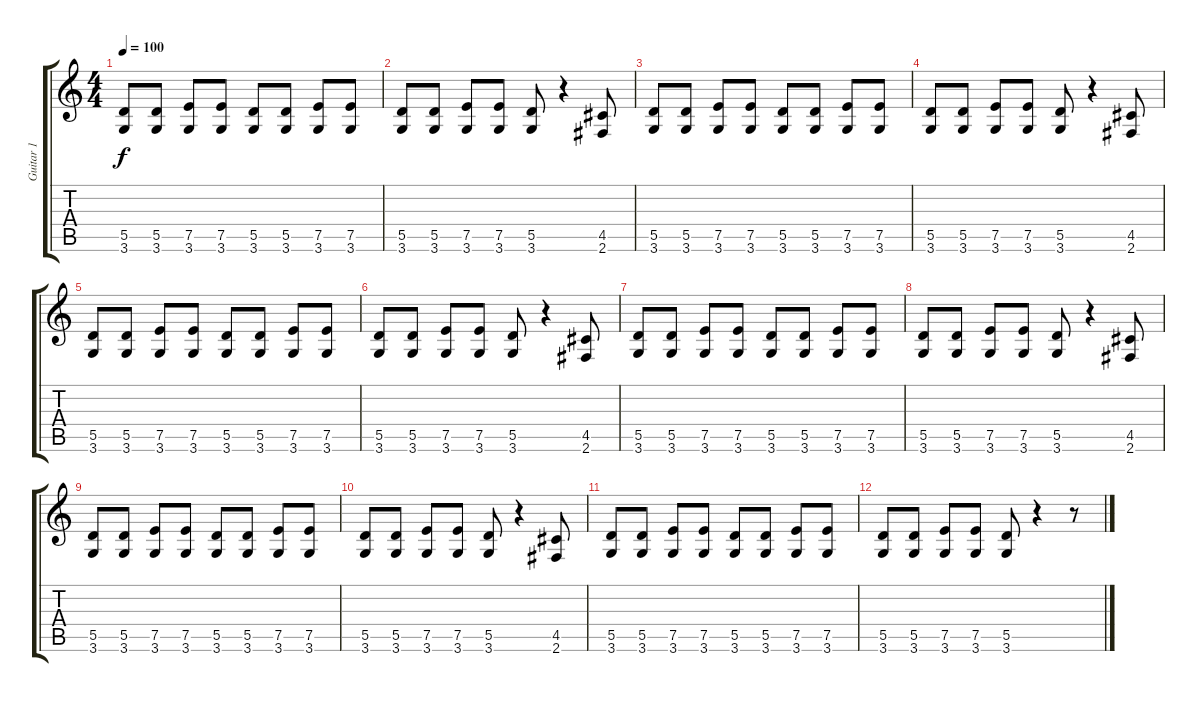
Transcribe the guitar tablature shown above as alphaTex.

\track ("Guitar 1" "Guitar 1") {instrument distortionguitar}
\staff {score tabs}
\tuning (E4 B3 G3 D3 A2 E2) {hide}
\ts (4 4)
\tempo 100
\clef g2
\ks c
(5.5 3.6).8{dy f} (5.5 3.6).8 (7.5 3.6).8 (7.5 3.6).8 (5.5 3.6).8 (5.5 3.6).8 (7.5 3.6).8 (7.5 3.6).8 |
(5.5 3.6).8 (5.5 3.6).8 (7.5 3.6).8 (7.5 3.6).8 (5.5 3.6).8 r.4 (4.5 2.6).8 |
(5.5 3.6).8 (5.5 3.6).8 (7.5 3.6).8 (7.5 3.6).8 (5.5 3.6).8 (5.5 3.6).8 (7.5 3.6).8 (7.5 3.6).8 |
(5.5 3.6).8 (5.5 3.6).8 (7.5 3.6).8 (7.5 3.6).8 (5.5 3.6).8 r.4 (4.5 2.6).8 |
(5.5 3.6).8 (5.5 3.6).8 (7.5 3.6).8 (7.5 3.6).8 (5.5 3.6).8 (5.5 3.6).8 (7.5 3.6).8 (7.5 3.6).8 |
(5.5 3.6).8 (5.5 3.6).8 (7.5 3.6).8 (7.5 3.6).8 (5.5 3.6).8 r.4 (4.5 2.6).8 |
(5.5 3.6).8 (5.5 3.6).8 (7.5 3.6).8 (7.5 3.6).8 (5.5 3.6).8 (5.5 3.6).8 (7.5 3.6).8 (7.5 3.6).8 |
(5.5 3.6).8 (5.5 3.6).8 (7.5 3.6).8 (7.5 3.6).8 (5.5 3.6).8 r.4 (4.5 2.6).8 |
(5.5 3.6).8 (5.5 3.6).8 (7.5 3.6).8 (7.5 3.6).8 (5.5 3.6).8 (5.5 3.6).8 (7.5 3.6).8 (7.5 3.6).8 |
(5.5 3.6).8 (5.5 3.6).8 (7.5 3.6).8 (7.5 3.6).8 (5.5 3.6).8 r.4 (4.5 2.6).8 |
(5.5 3.6).8 (5.5 3.6).8 (7.5 3.6).8 (7.5 3.6).8 (5.5 3.6).8 (5.5 3.6).8 (7.5 3.6).8 (7.5 3.6).8 |
(5.5 3.6).8 (5.5 3.6).8 (7.5 3.6).8 (7.5 3.6).8 (5.5 3.6).8 r.4 r.8
